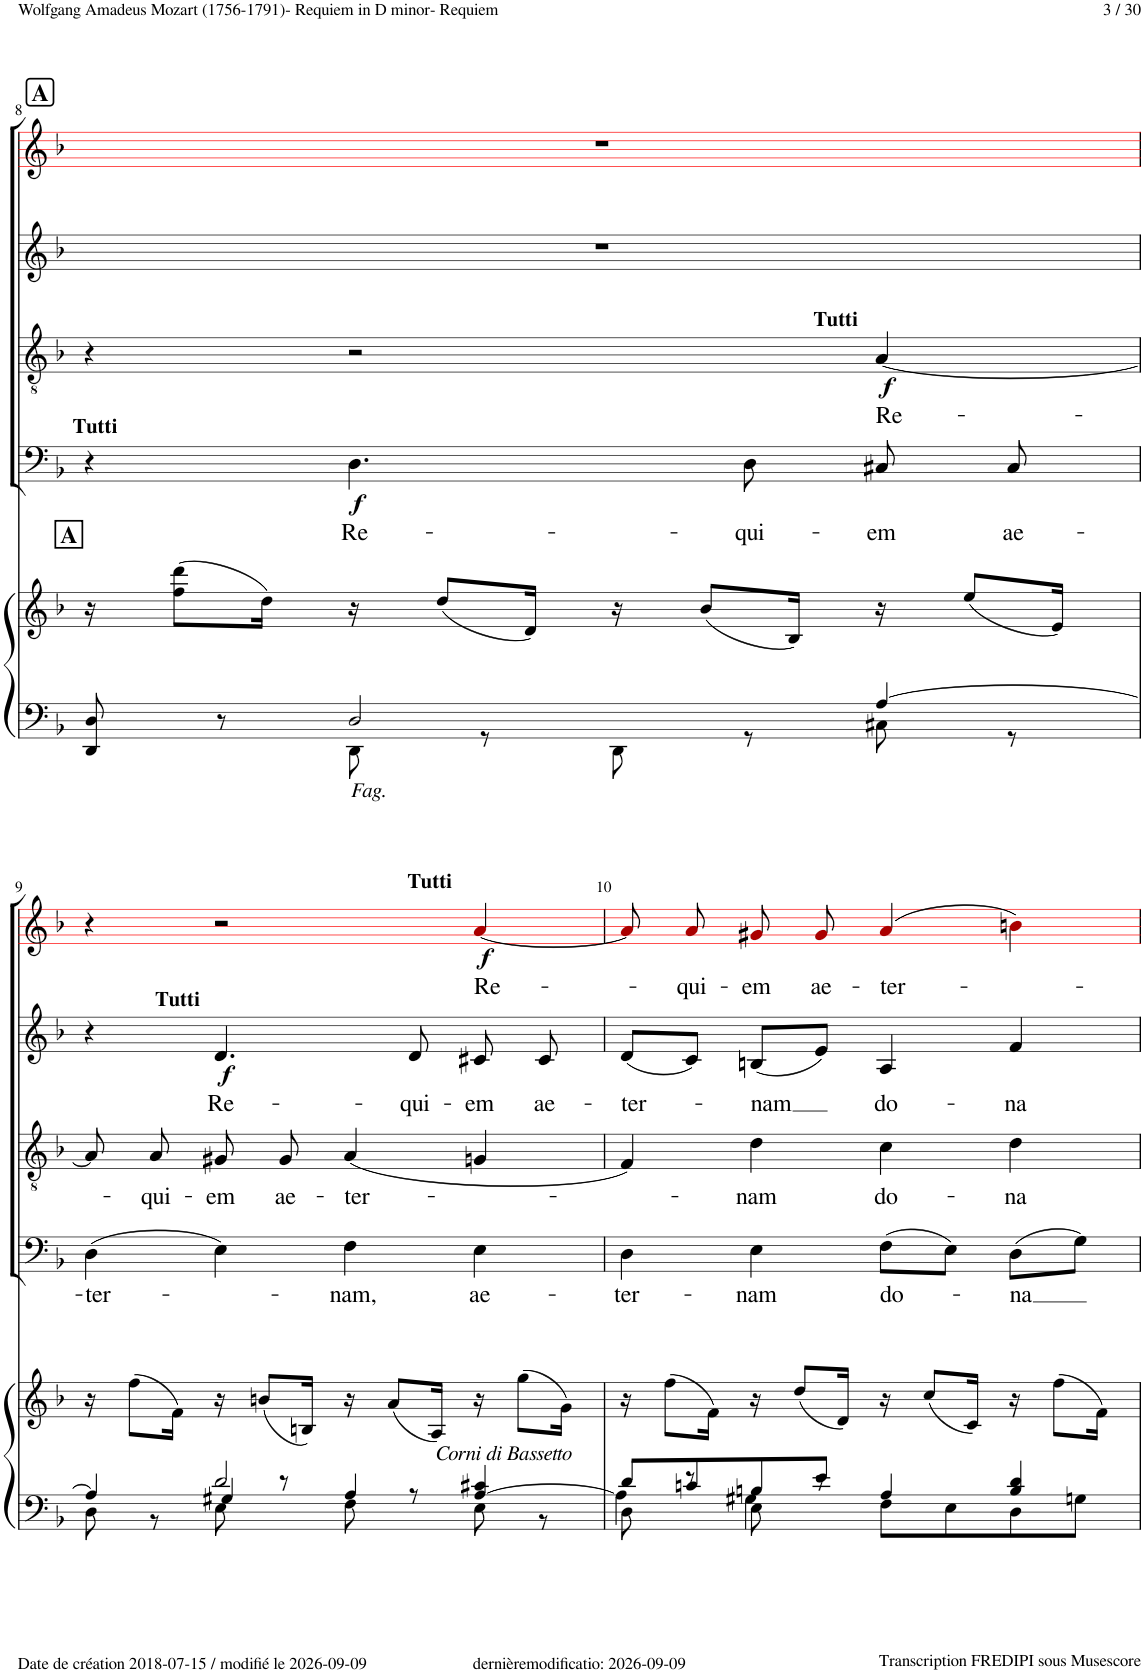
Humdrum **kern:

**kern	**kern	**kern	**text	**dynam	**kern	**text	**dynam	**kern	**text	**dynam	**kern	**text	**dynam
*part5	*part5	*part4	*part4	*part4	*part3	*part3	*part3	*part2	*part2	*part2	*part1	*part1	*part1
*staff6	*staff5	*staff4	*staff4	*staff4	*staff3	*staff3	*staff3	*staff2	*staff2	*staff2	*staff1	*staff1	*staff1
*I"Piano	*	*I"Basso Chorus	*	*	*I"Tenor Chorus	*	*	*I"Alto Chorus	*	*	*I"Soprano Chorus	*	*
*I'Pno	*	*I'Ch	*	*	*I'Ch	*	*	*I'Ch	*	*	*	*	*
!!LO:PB:g=z
*clefF4	*clefG2	*clefF4	*	*	*clefGv2	*	*	*clefG2	*	*	*clefG2	*	*
*	*	*	*	*	*	*	*	*	*	*	*ITrd1c2	*	*
*k[b-]	*k[b-]	*k[b-]	*	*	*k[b-]	*	*	*k[b-]	*	*	*k[b-]	*	*
*M4/4	*M4/4	*M4/4	*	*	*M4/4	*	*	*M4/4	*	*	*M4/4	*	*
*met(c)	*met(c)	*met(c)	*	*	*met(c)	*	*	*met(c)	*	*	*met(c)	*	*
=8	=8	=8	=8	=8	=8	=8	=8	=8	=8	=8	=8	=8	=8
*^	*	*	*	*	*	*	*	*	*	*	*	*	*
!	!	!	!LO:TX:a:B:t=Tutti	!	!	!	!	!	!	!	!	!	!	!
!	!	!LO:TX:a:B:t=A	!	!	!	!	!	!	!	!	!	!	!	!
8DD/ 8D/	8ryy	16r	4r	.	.	4r	.	.	1r	.	.	1r	.	.
.	.	(8ff\ 8ddd\L	.	.	.	.	.	.	.	.	.	.	.	.
8r	8ryy	.	.	.	.	.	.	.	.	.	.	.	.	.
.	.	16dd\Jk)	.	.	.	.	.	.	.	.	.	.	.	.
!LO:TX:b:i:t=Fag.	!	!	!	!	!	!	!	!	!	!	!	!	!	!
!	!	!	!	!LO:LY:b	!LO:DY:b	!	!	!	!	!	!	!	!	!
2D/	8DD\	16r	4.D!\	Re-	f	2r	.	.	.	.	.	.	.	.
.	.	(8dd/L	.	.	.	.	.	.	.	.	.	.	.	.
.	8r	.	.	.	.	.	.	.	.	.	.	.	.	.
.	.	16d/Jk)	.	.	.	.	.	.	.	.	.	.	.	.
.	8DD\	16r	.	.	.	.	.	.	.	.	.	.	.	.
.	.	(8b-/L	.	.	.	.	.	.	.	.	.	.	.	.
!	!	!	!	!LO:LY:b	!	!	!	!	!	!	!	!	!	!
.	8r	.	8D!\	-qui-	.	.	.	.	.	.	.	.	.	.
.	.	16B-/Jk)	.	.	.	.	.	.	.	.	.	.	.	.
!	!	!	!	!	!	!LO:TX:a:B:t=Tutti	!	!	!	!	!	!	!	!
!	!	!	!	!LO:LY:b	!	!	!LO:LY:b	!LO:DY:b	!	!	!	!	!	!
[4A/	8C#X\	16r	8C#X!/	-em	.	[4A!/	Re-	f	.	.	.	.	.	.
.	.	(8ee/L	.	.	.	.	.	.	.	.	.	.	.	.
!	!	!	!	!LO:LY:b	!	!	!	!	!	!	!	!	!	!
.	8r	.	8C#!/	ae-	.	.	.	.	.	.	.	.	.	.
.	.	16e/Jk)	.	.	.	.	.	.	.	.	.	.	.	.
!!LO:LB:g=z
=9	=9	=9	=9	=9	=9	=9	=9	=9	=9	=9	=9	=9	=9	=9
*	*^	*	*	*	*	*	*	*	*	*	*	*	*	*
!	!	!	!	!	!LO:LY:b	!	!	!	!	!	!	!	!	!	!
4A/]	8D\	4ryy	16r	(4D!\	-ter-	.	8A!/L]	.	.	4r	.	.	4r	.	.
.	.	.	(8ff\L	.	.	.	.	.	.	.	.	.	.	.	.
!	!	!	!	!	!	!	!	!LO:LY:b	!	!	!	!	!	!	!
.	8r	.	.	.	.	.	8A!/J	-qui-	.	.	.	.	.	.	.
.	.	.	16f\Jk)	.	.	.	.	.	.	.	.	.	.	.	.
!	!	!	!	!	!	!	!	!	!	!LO:TX:a:B:t=Tutti	!	!	!	!	!
!	!	!	!	!	!	!	!	!LO:LY:b	!	!	!LO:LY:b	!LO:DY:b	!	!	!
2d/	8E\	4G#X/	16r	4E!\)	.	.	8G#X!/L	-em	.	4.d!/	Re-	f	2r	.	.
.	.	.	(8bn/L	.	.	.	.	.	.	.	.	.	.	.	.
!	!	!	!	!	!	!	!	!LO:LY:b	!	!	!	!	!	!	!
.	8r	.	.	.	.	.	8G#!/J	ae-	.	.	.	.	.	.	.
.	.	.	16Bn/Jk)	.	.	.	.	.	.	.	.	.	.	.	.
!	!	!	!	!	!LO:LY:b	!	!	!LO:LY:b	!	!	!	!	!	!	!
.	8F\	4A/	16r	4F!\	-nam,	.	(4A!/	-ter-	.	.	.	.	.	.	.
.	.	.	(8a/L	.	.	.	.	.	.	.	.	.	.	.	.
!	!	!	!	!	!	!	!	!	!	!	!LO:LY:b	!	!	!	!
.	8r	.	.	.	.	.	.	.	.	8d!/	-qui-	.	.	.	.
.	.	.	16A/Jk)	.	.	.	.	.	.	.	.	.	.	.	.
!	!	!	!	!	!	!	!	!	!	!	!	!	!LO:TX:a:B:t=Tutti	!	!
!	!	!	!	!	!LO:LY:b	!	!	!	!	!	!LO:LY:b	!	!	!LO:LY:b	!LO:DY:b
[4A/ 4c#X/	8E\	4ryy	16r	4E!\	ae-	.	4Gn!/	.	.	8c#X!/	-em	.	[4a!i/	Re-	f
!	!	!	!LO:TX:b:i:t=Corni di Bassetto	!	!	!	!	!	!	!	!	!	!	!	!
.	.	.	(8gg\L	.	.	.	.	.	.	.	.	.	.	.	.
!	!	!	!	!	!	!	!	!	!	!	!LO:LY:b	!	!	!	!
.	8r	.	.	.	.	.	.	.	.	8c#!/	ae-	.	.	.	.
.	.	.	16g\Jk)	.	.	.	.	.	.	.	.	.	.	.	.
=10	=10	=10	=10	=10	=10	=10	=10	=10	=10	=10	=10	=10	=10	=10	=10
!	!	!	!	!	!LO:LY:b	!	!	!	!	!	!LO:LY:b	!	!	!	!
8d/L	8D\	4A\]	16r	4D!\	-ter-	.	4F!/)	.	.	(8d!/L	-ter-	.	8a!i/L]	.	.
.	.	.	(8ff\L	.	.	.	.	.	.	.	.	.	.	.	.
!	!	!	!	!	!	!	!	!	!	!	!	!	!	!LO:LY:b	!
8cn/	8r	.	.	.	.	.	.	.	.	8c!/J)	.	.	8a!i/J	-qui-	.
.	.	.	16f\Jk)	.	.	.	.	.	.	.	.	.	.	.	.
!	!	!	!	!	!LO:LY:b	!	!	!LO:LY:b	!	!	!LO:LY:b	!	!	!LO:LY:b	!
8Bn/	8E\	4G#X\	16r	4E!\	-nam	.	4d!\	-nam	.	(8Bn!/L	-nam	.	8g#X!i/L	-em	.
.	.	.	(8dd/L	.	.	.	.	.	.	.	.	.	.	.	.
!	!	!	!	!	!	!	!	!	!	!	!	!	!	!LO:LY:b	!
8e/J	8r	.	.	.	.	.	.	.	.	8e!/J)	.	.	8g#!i/J	ae-	.
.	.	.	16d/Jk)	.	.	.	.	.	.	.	.	.	.	.	.
!	!	!	!	!	!LO:LY:b	!	!	!LO:LY:b	!	!	!LO:LY:b	!	!	!LO:LY:b	!
4A/	8F\L	2ryy	16r	(8F!\L	do-	.	4c!\	do-	.	4A!/	do-	.	(4a!i/	-ter-	.
.	.	.	(8cc/L	.	.	.	.	.	.	.	.	.	.	.	.
.	8E\	.	.	8E!\J)	.	.	.	.	.	.	.	.	.	.	.
.	.	.	16c/Jk)	.	.	.	.	.	.	.	.	.	.	.	.
!	!	!	!	!	!LO:LY:b	!	!	!LO:LY:b	!	!	!LO:LY:b	!	!	!	!
4B/ 4d/	8D\	.	16r	(8D!\L	-na	.	4d!\	-na	.	4f!/	-na	.	4bn!i\)	.	.
.	.	.	(8ff\L	.	.	.	.	.	.	.	.	.	.	.	.
.	8Gn\J	.	.	8G!\J)	.	.	.	.	.	.	.	.	.	.	.
.	.	.	16f\Jk)	.	.	.	.	.	.	.	.	.	.	.	.
*v	*v	*v	*	*	*	*	*	*	*	*	*	*	*	*	*
=	=	=	=	=	=	=	=	=	=	=	=	=	=
*-	*-	*-	*-	*-	*-	*-	*-	*-	*-	*-	*-	*-	*-
